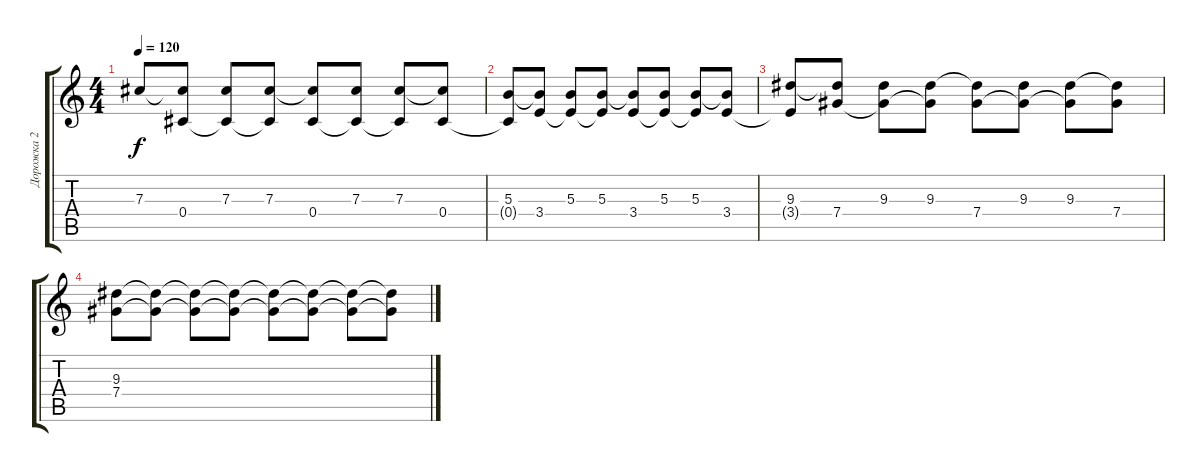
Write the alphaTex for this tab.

\track ("Дорожка 2" "Дорожка 2") {instrument acousticguitarnylon}
\staff {score tabs}
\tuning (Eb4 Bb3 Gb3 Db3 Ab2 Eb2) {hide}
\ts (4 4)
\tempo 120
\clef g2
\ks c
7.3.8{dy f} (7.3{t} 0.4).8 (7.3 0.4{t}).8 (7.3 0.4{t}).8 (7.3{t} 0.4).8 (7.3 0.4{t}).8 (7.3 0.4{t}).8 (7.3{t} 0.4).8 |
(5.3 0.4{t}).8 (5.3{t} 3.4).8 (5.3 3.4{t}).8 (5.3 3.4{t}).8 (5.3{t} 3.4).8 (5.3 3.4{t}).8 (5.3 3.4{t}).8 (5.3{t} 3.4).8 |
(9.3 3.4{t}).8 (9.3{t} 7.4).8 (9.3 7.4{t}).8 (9.3 7.4{t}).8 (9.3{t} 7.4).8 (9.3 7.4{t}).8 (9.3 7.4{t}).8 (9.3{t} 7.4).8 |
(9.3 7.4).8 (9.3{t} 7.4{t}).8 (9.3{t} 7.4{t}).8 (9.3{t} 7.4{t}).8 (9.3{t} 7.4{t}).8 (9.3{t} 7.4{t}).8 (9.3{t} 7.4{t}).8 (9.3{t} 7.4{t}).8
